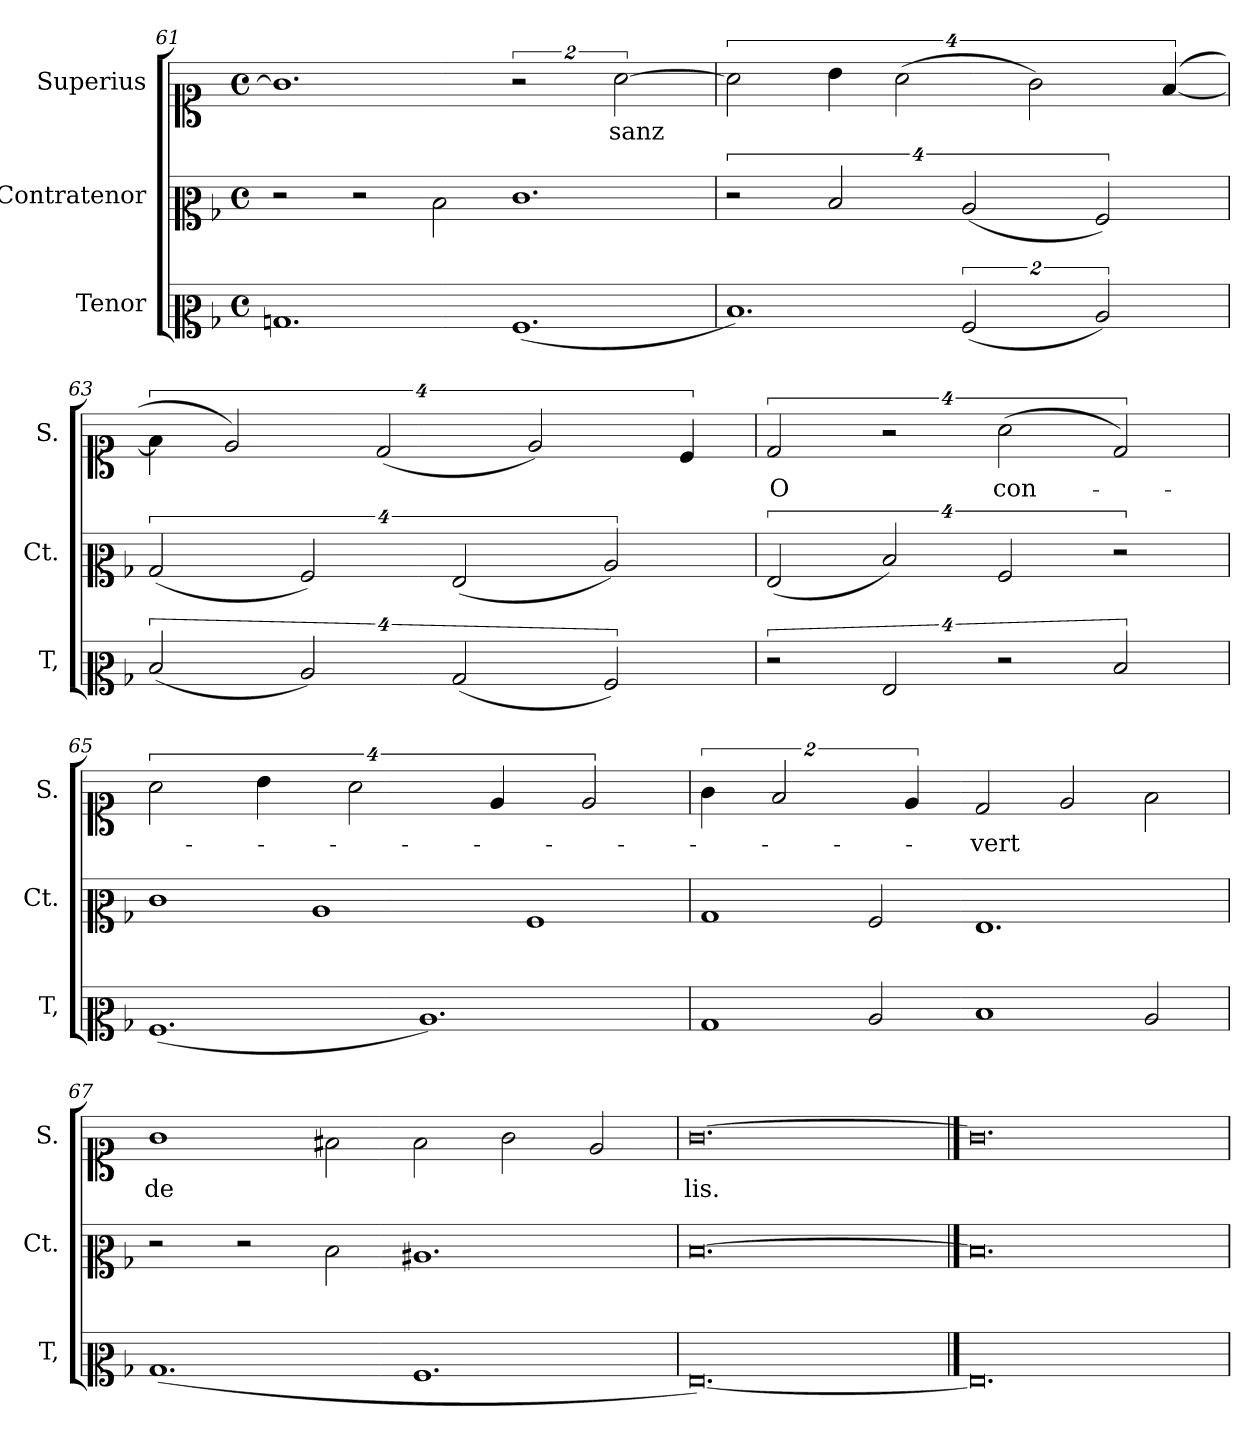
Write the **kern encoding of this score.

**kern	**kern	**kern	**text
*part3	*part2	*part1	*part1
*staff3	*staff2	*staff1	*staff1
*I"Tenor	*I"Contratenor	*I"Superius	*
*I'T,	*I'Ct.	*I'S.	*
*clefC2	*clefC2	*clefC1	*
*k[b-]	*k[b-]	*k[]	*
*M6/2	*M6/2	*M6/2	*
*met(c)	*met(c)	*met(c)	*
=61	=61	=61	=61
1.Bni	2r	1.g#]	.
.	2r	.	.
.	2d\	.	.
(<1.A	1.e	4%3r	.
!	!	!	!LO:LY:b
.	.	[4%3a	sanz
=62	=62	=62	=62
1.d)	4%3r	4%3a]	.
.	4%3d	8%3b\	.
.	.	(>4%3a	.
(<4%3A	(<4%3c	.	.
.	.	4%3g)	.
4%3c)	4%3A)	.	.
.	.	(>[8%3f	.
!!LO:LB:g=z
=63	=63	=63	=63
(>4%3d	(<4%3B-	8%3f\]	.
.	.	4%3e)	.
4%3c)	4%3A)	.	.
.	.	(<4%3d	.
(<4%3B-	(<4%3G	.	.
.	.	4%3e)	.
4%3A)	4%3c)	.	.
.	.	8%3c/	.
=64	=64	=64	=64
!	!	!	!LO:LY:b
4%3r	(>4%3G	4%3d	O
4%3G	4%3d)	4%3r	.
!	!	!	!LO:LY:b
4%3r	4%3A	(>4%3a	con-
4%3d	4%3r	4%3d)	.
=65	=65	=65	=65
(<1.A	1e	4%3a	.
.	.	8%3b\	.
.	1c	.	.
.	.	4%3a	.
1.c)	.	.	.
.	.	8%3e/	.
.	1A	.	.
.	.	4%3e	.
=66	=66	=66	=66
1B-	1B-	8%3g\	.
.	.	4%3f	.
2c/	2A/	.	.
.	.	8%3e/	.
!	!	!	!LO:LY:b
1d	1.G	2d/	-vert
.	.	2e/	.
2c/	.	2f\	.
!!LO:PB:g=z
=67	=67	=67	=67
!	!	!	!LO:LY:b
(<1.B-	2r	1g	de
.	2r	.	.
.	2d\	2f#X\	.
1.A	1.c#X	2f#\	.
.	.	2g\	.
.	.	2e/	.
=68	=68	=68	=68
!	!	!	!LO:LY:b
[0.G/)	[0.d\	[0.g\	lis.
==69	==69	==69	==69
0.G/]	0.d\]	0.g\]	.
=	=	=	=
*-	*-	*-	*-
